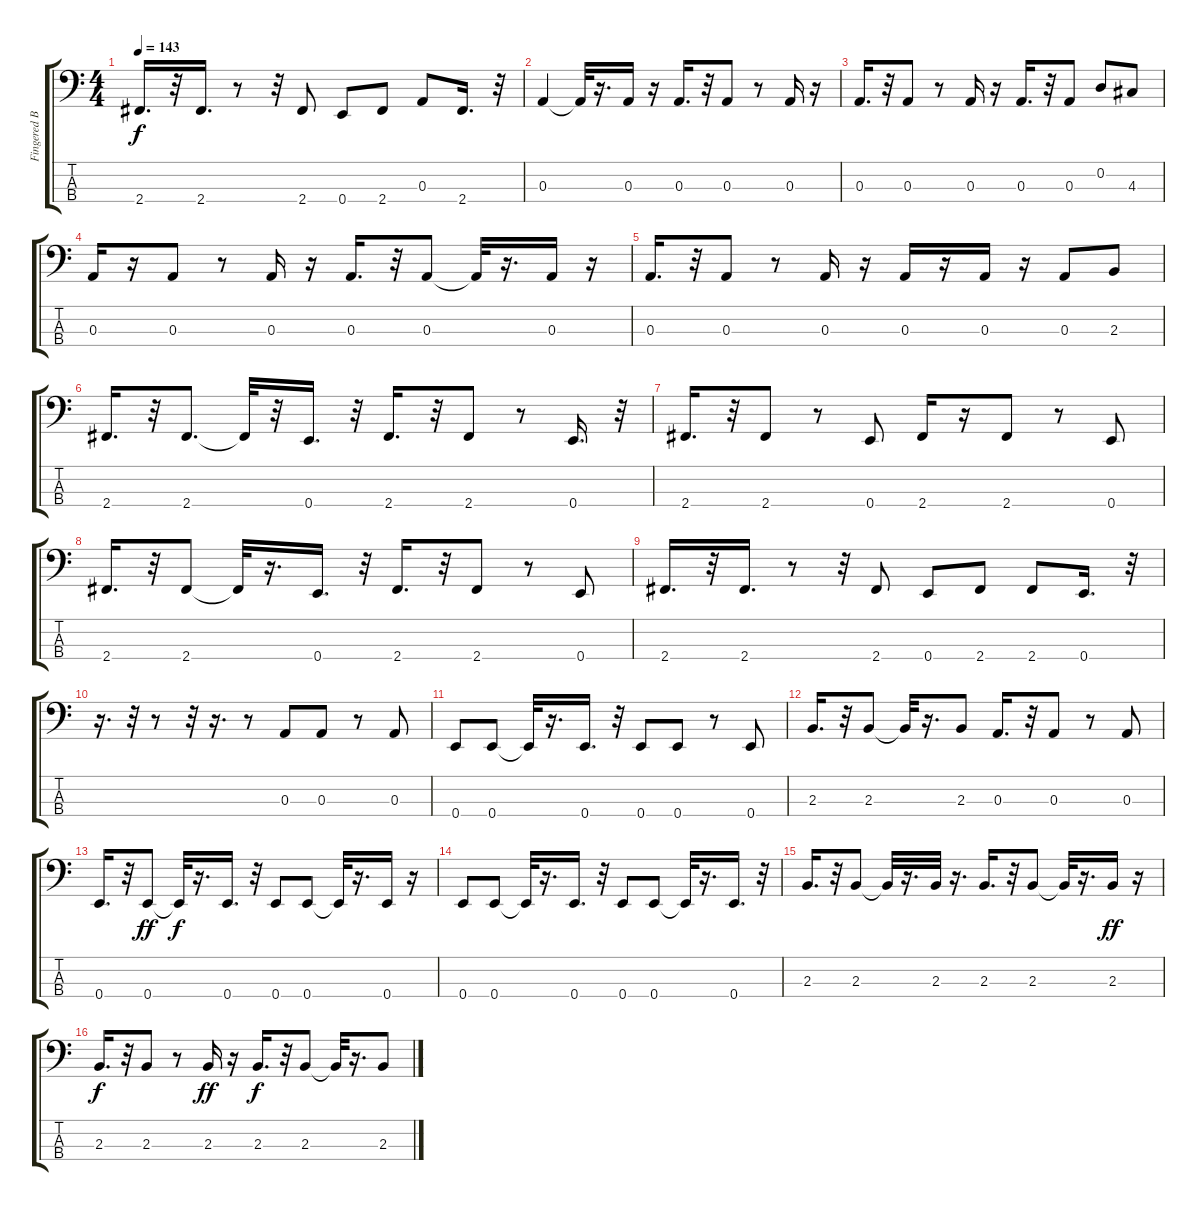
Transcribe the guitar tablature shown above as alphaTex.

\track ("Fingered Bass       " "Fingered B") {instrument electricbassfinger}
\staff {score tabs}
\tuning (G2 D2 A1 E1) {hide}
\ts (4 4)
\tempo 143
\clef f4
\ks c
2.4.16{d dy f} r.32 2.4.16{d} r.8 r.32 2.4.8 0.4.8 2.4.8 0.3.8 2.4.16{d} r.32 |
0.3.4 0.3{t}.32 r.16{d} 0.3.16 r.16 0.3.16{d} r.32 0.3.8 r.8 0.3.16 r.16 |
0.3.16{d} r.32 0.3.8 r.8 0.3.16 r.16 0.3.16{d} r.32 0.3.8 0.2.8 4.3.8 |
0.3.16 r.16 0.3.8 r.8 0.3.16 r.16 0.3.16{d} r.32 0.3.8 0.3{t}.32 r.16{d} 0.3.16 r.16 |
0.3.16{d} r.32 0.3.8 r.8 0.3.16 r.16 0.3.16 r.16 0.3.16 r.16 0.3.8 2.3.8 |
2.4.16{d} r.32 2.4.8{d} 2.4{t}.32 r.32 0.4.16{d} r.32 2.4.16{d} r.32 2.4.8 r.8 0.4.16{d} r.32 |
2.4.16{d} r.32 2.4.8 r.8 0.4.8 2.4.16 r.16 2.4.8 r.8 0.4.8 |
2.4.16{d} r.32 2.4.8 2.4{t}.32 r.16{d} 0.4.16{d} r.32 2.4.16{d} r.32 2.4.8 r.8 0.4.8 |
2.4.16{d} r.32 2.4.16{d} r.8 r.32 2.4.8 0.4.8 2.4.8 2.4.8 0.4.16{d} r.32 |
r.16{d} r.32 r.8 r.32 r.16{d} r.8 0.3.8 0.3.8 r.8 0.3.8 |
0.4.8 0.4.8 0.4{t}.32 r.16{d} 0.4.16{d} r.32 0.4.8 0.4.8 r.8 0.4.8 |
2.3.16{d} r.32 2.3.8 2.3{t}.32 r.16{d} 2.3.8 0.3.16{d} r.32 0.3.8 r.8 0.3.8 |
0.4.16{d} r.32 0.4.8{dy ff} 0.4{t}.32{dy f} r.16{d} 0.4.16{d} r.32 0.4.8 0.4.8 0.4{t}.32 r.16{d} 0.4.16 r.16 |
0.4.8 0.4.8 0.4{t}.32 r.16{d} 0.4.16{d} r.32 0.4.8 0.4.8 0.4{t}.32 r.16{d} 0.4.16{d} r.32 |
2.3.16{d} r.32 2.3.8 2.3{t}.32 r.16{d} 2.3.32 r.16{d} 2.3.16{d} r.32 2.3.8 2.3{t}.32 r.16{d} 2.3.16{dy ff} r.16 |
2.3.16{d dy f} r.32 2.3.8 r.8 2.3.16{dy ff} r.16 2.3.16{d dy f} r.32 2.3.8 2.3{t}.32 r.16{d} 2.3.8
